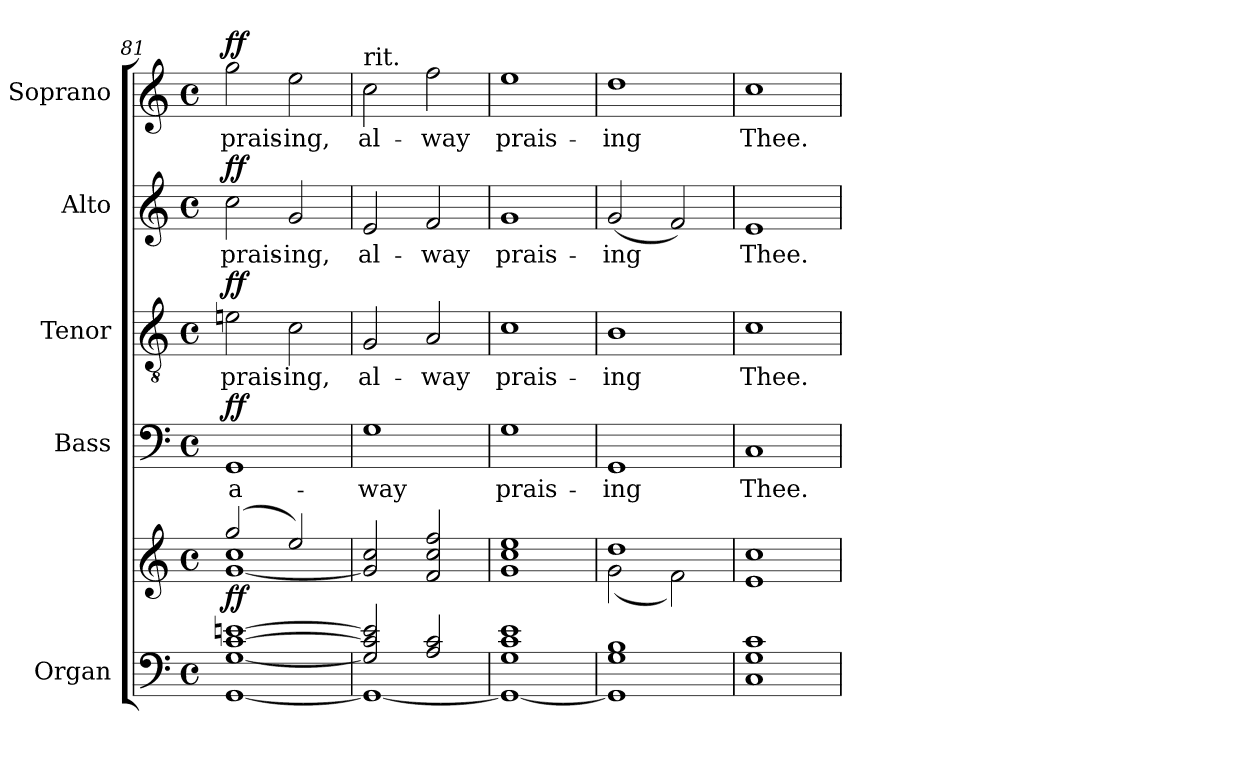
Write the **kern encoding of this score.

**kern	**kern	**dynam	**kern	**text	**dynam	**kern	**text	**dynam	**kern	**text	**dynam	**kern	**text	**dynam
*part5	*part5	*part5	*part4	*part4	*part4	*part3	*part3	*part3	*part2	*part2	*part2	*part1	*part1	*part1
*staff6	*staff5	*staff5/6	*staff4	*staff4	*staff4	*staff3	*staff3	*staff3	*staff2	*staff2	*staff2	*staff1	*staff1	*staff1
*I"Organ	*	*	*I"Bass	*	*	*I"Tenor	*	*	*I"Alto	*	*	*I"Soprano	*	*
*I'Org.	*	*	*I'B.	*	*	*I'T.	*	*	*I'A.	*	*	*I'S.	*	*
!!LO:LB:g=z
*clefF4	*clefG2	*	*clefF4	*	*	*clefGv2	*	*	*clefG2	*	*	*clefG2	*	*
*	*	*	*	*	*	*ITrd7c12	*	*	*	*	*	*	*	*
*k[]	*k[]	*	*k[]	*	*	*k[]	*	*	*k[]	*	*	*k[]	*	*
*C:	*C:	*	*C:	*	*	*C:	*	*	*C:	*	*	*C:	*	*
*M4/4	*M4/4	*	*M4/4	*	*	*M4/4	*	*	*M4/4	*	*	*M4/4	*	*
*met(c)	*met(c)	*	*met(c)	*	*	*met(c)	*	*	*met(c)	*	*	*met(c)	*	*
=81	=81	=81	=81	=81	=81	=81	=81	=81	=81	=81	=81	=81	=81	=81
*	*^	*	*	*	*	*	*	*	*	*	*	*	*	*
!	!	!	!	!	!LO:LY:b:color=#000000	!	!	!	!	!	!	!	!	!	!
!	!	!	!	!	!	!	!	!LO:LY:b:color=#000000	!	!	!	!	!	!	!
!	!	!	!	!	!	!	!	!	!	!	!LO:LY:b:color=#000000	!	!	!	!
!	!	!	!	!	!	!	!	!	!	!	!	!	!	!LO:LY:b:color=#000000	!
[<1GGi [<1Gi [>1ci [>1eni	(2ggi/	[<1gi 1cci	ff	1GGi	a-	ff	2Eni\	prais-	ff	2cci\	prais-	ff	2ggi\	prais-	ff
!	!	!	!	!	!	!	!	!LO:LY:b:color=#000000	!	!	!	!	!	!	!
!	!	!	!	!	!	!	!	!	!	!	!LO:LY:b:color=#000000	!	!	!	!
!	!	!	!	!	!	!	!	!	!	!	!	!	!	!LO:LY:b:color=#000000	!
.	2eei/)	.	.	.	.	.	2Ci\	-ing,	.	2gi/	-ing,	.	2eei\	-ing,	.
*	*v	*v	*	*	*	*	*	*	*	*	*	*	*	*	*
=82	=82	=82	=82	=82	=82	=82	=82	=82	=82	=82	=82	=82	=82	=82
*^	*	*	*	*	*	*	*	*	*	*	*	*	*	*
!	!	!	!	!	!LO:LY:b:color=#000000	!	!	!	!	!	!	!	!	!	!
!	!	!	!	!	!	!	!	!LO:LY:b:color=#000000	!	!	!	!	!	!	!
!	!	!	!	!	!	!	!	!	!	!	!LO:LY:b:color=#000000	!	!	!	!
!	!	!	!	!	!	!	!	!	!	!	!	!	!LO:TX:t=rit.	!	!
!	!	!	!	!	!	!	!	!	!	!	!	!	!	!LO:LY:b:color=#000000	!
2Gi/] 2ci] 2ei]	1GGi_<	2gi/] 2cci	.	1Gi	-way	.	2GGi/	al-	.	2ei/	al-	.	2cci\	al-	.
!	!	!	!	!	!	!	!	!LO:LY:b:color=#000000	!	!	!	!	!	!	!
!	!	!	!	!	!	!	!	!	!	!	!LO:LY:b:color=#000000	!	!	!	!
!	!	!	!	!	!	!	!	!	!	!	!	!	!	!LO:LY:b:color=#000000	!
2Ai/ 2ci	.	2fi/ 2cci 2ffi	.	.	.	.	2AAi/	-way	.	2fi/	-way	.	2ffi\	-way	.
*v	*v	*	*	*	*	*	*	*	*	*	*	*	*	*	*
=83	=83	=83	=83	=83	=83	=83	=83	=83	=83	=83	=83	=83	=83	=83
!	!	!	!	!LO:LY:b:color=#000000	!	!	!	!	!	!	!	!	!	!
!	!	!	!	!	!	!	!LO:LY:b:color=#000000	!	!	!	!	!	!	!
!	!	!	!	!	!	!	!	!	!	!LO:LY:b:color=#000000	!	!	!	!
!	!	!	!	!	!	!	!	!	!	!	!	!	!LO:LY:b:color=#000000	!
1GGi_< 1Gi 1ci 1ei	1gi 1cci 1eei	.	1Gi	prais-	.	1Ci	prais-	.	1gi	prais-	.	1eei	prais-	.
=84	=84	=84	=84	=84	=84	=84	=84	=84	=84	=84	=84	=84	=84	=84
*	*^	*	*	*	*	*	*	*	*	*	*	*	*	*
!	!	!	!	!	!LO:LY:b:color=#000000	!	!	!	!	!	!	!	!	!	!
!	!	!	!	!	!	!	!	!LO:LY:b:color=#000000	!	!	!	!	!	!	!
!	!	!	!	!	!	!	!	!	!	!	!LO:LY:b:color=#000000	!	!	!	!
!	!	!	!	!	!	!	!	!	!	!	!	!	!	!LO:LY:b:color=#000000	!
1GGi] 1Gi 1Bi	1ddi	(2gi\	.	1GGi	-ing	.	1BBi	-ing	.	(2gi/	-ing	.	1ddi	-ing	.
.	.	2fi\)	.	.	.	.	.	.	.	2fi/)	.	.	.	.	.
*	*v	*v	*	*	*	*	*	*	*	*	*	*	*	*	*
=85	=85	=85	=85	=85	=85	=85	=85	=85	=85	=85	=85	=85	=85	=85
*	*^	*	*	*	*	*	*	*	*	*	*	*	*	*
!	!	!	!	!	!LO:LY:b:color=#000000	!	!	!	!	!	!	!	!	!	!
*	*v	*v	*	*	*	*	*	*	*	*	*	*	*	*	*
*	*^	*	*	*	*	*	*	*	*	*	*	*	*	*
!	!	!	!	!	!	!	!	!LO:LY:b:color=#000000	!	!	!	!	!	!	!
*	*v	*v	*	*	*	*	*	*	*	*	*	*	*	*	*
*	*^	*	*	*	*	*	*	*	*	*	*	*	*	*
!	!	!	!	!	!	!	!	!	!	!	!LO:LY:b:color=#000000	!	!	!	!
*	*v	*v	*	*	*	*	*	*	*	*	*	*	*	*	*
*	*^	*	*	*	*	*	*	*	*	*	*	*	*	*
!	!	!	!	!	!	!	!	!	!	!	!	!	!	!LO:LY:b:color=#000000	!
*	*v	*v	*	*	*	*	*	*	*	*	*	*	*	*	*
1Ci 1Gi 1ci	1ei 1cci	.	1Ci	Thee.	.	1Ci	Thee.	.	1ei	Thee.	.	1cci	Thee.	.
=	=	=	=	=	=	=	=	=	=	=	=	=	=	=
*-	*-	*-	*-	*-	*-	*-	*-	*-	*-	*-	*-	*-	*-	*-
